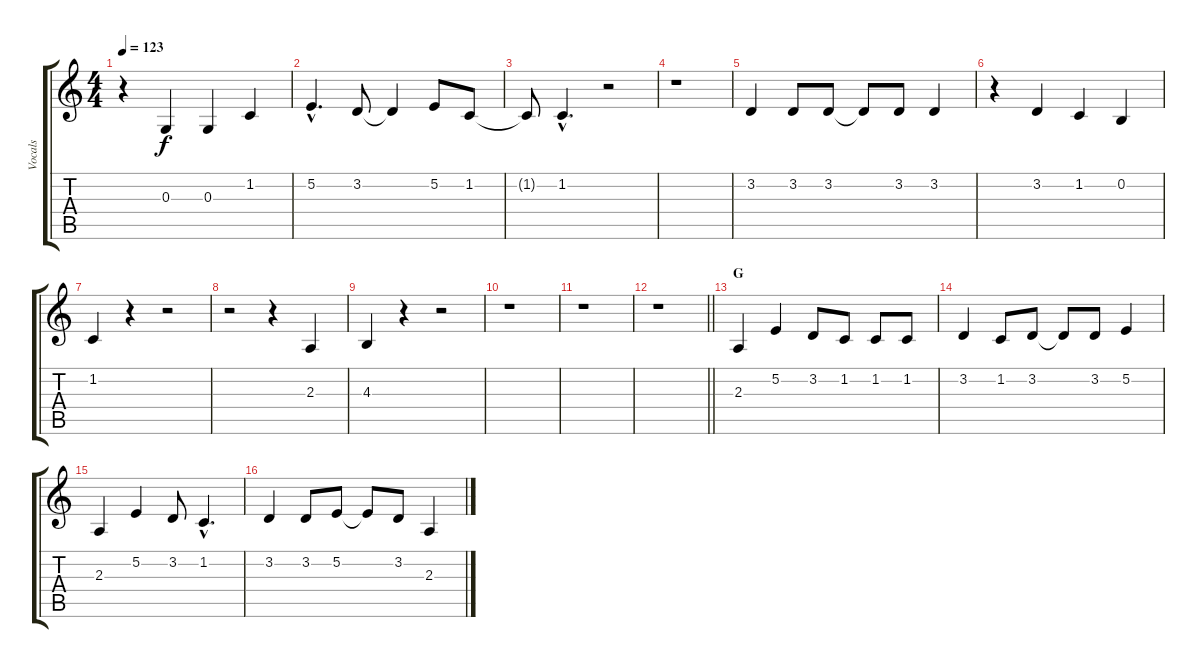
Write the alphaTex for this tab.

\track ("Vocals" "Vocals") {instrument baritonesax}
\staff {score tabs}
\tuning (E4 B3 G3 D3 A2 E2) {hide}
\ts (4 4)
\tempo 123
\clef g2
\ks c
r.4{dy f} 0.3.4 0.3.4 1.2.4 |
5.2{hac}.4{d} 3.2.8 3.2{t}.4 5.2.8 1.2.8 |
1.2{t}.8 1.2{hac}.4{d} r.2 |
r.1 |
3.2.4 3.2.8 3.2.8 3.2{t}.8 3.2.8 3.2.4 |
r.4 3.2.4 1.2.4 0.2.4 |
1.2.4 r.4 r.2 |
r.2 r.4 2.3.4 |
4.3.4 r.4 r.2 |
r.1 |
r.1 |
\barLineRight lightlight
r.1 |
\section ("" "G")
2.3.4 5.2.4 3.2.8 1.2.8 1.2.8 1.2.8 |
3.2.4 1.2.8 3.2.8 3.2{t}.8 3.2.8 5.2.4 |
2.3.4 5.2.4 3.2.8 1.2{hac}.4{d} |
3.2.4 3.2.8 5.2.8 5.2{t}.8 3.2.8 2.3.4
